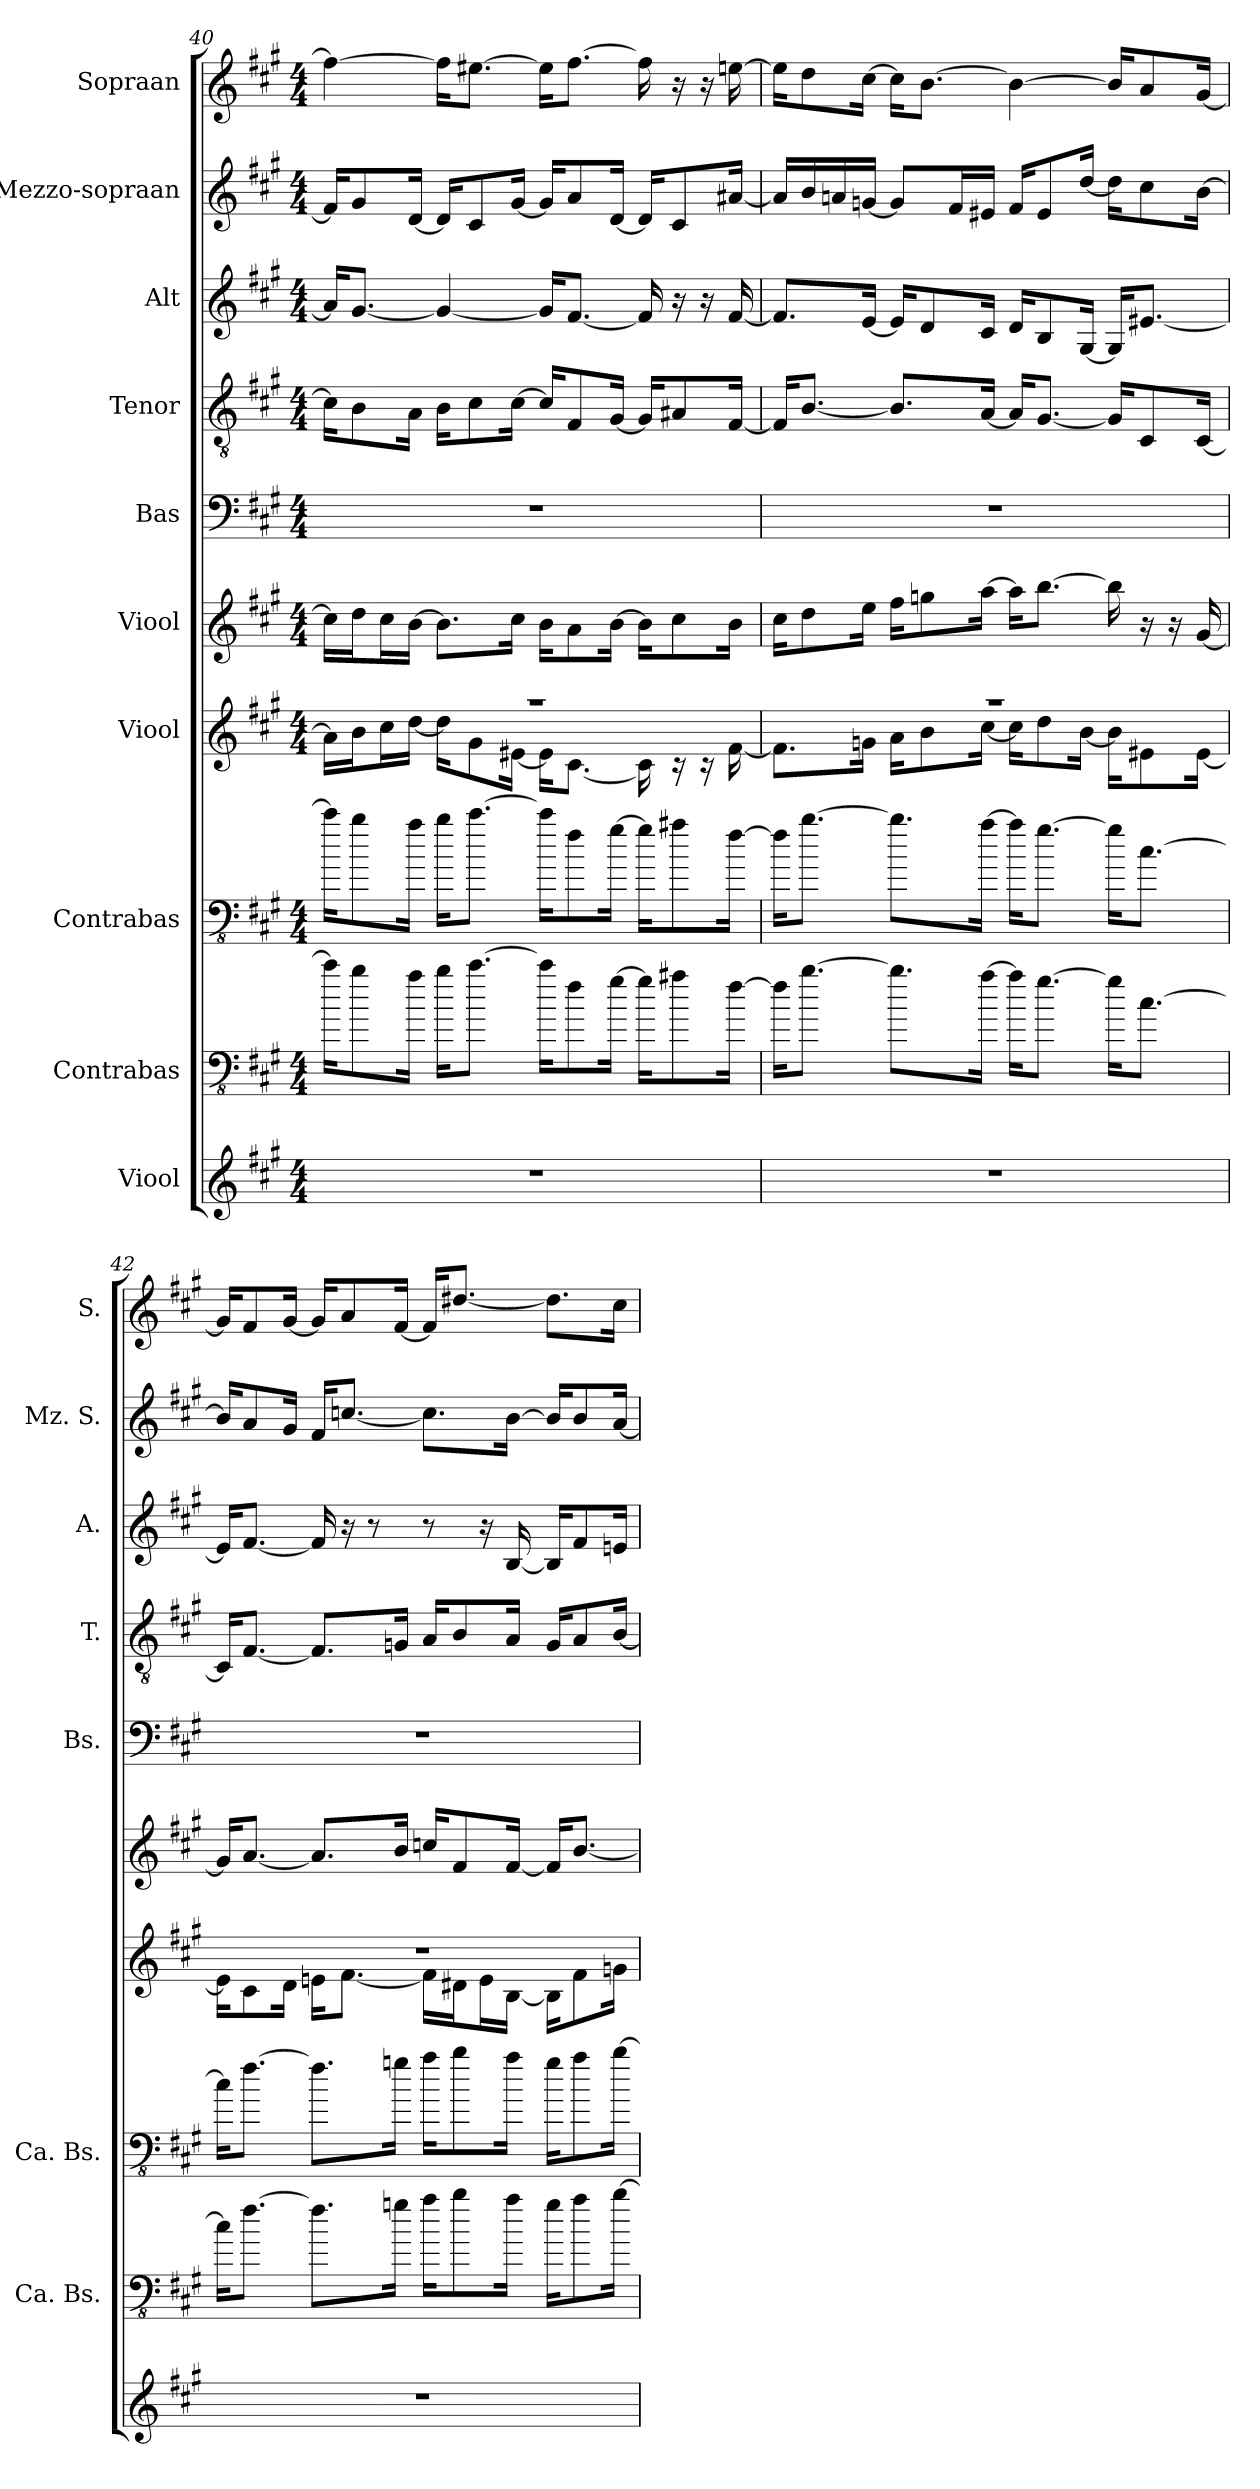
**kern	**kern	**kern	**kern	**kern	**kern	**kern	**kern	**kern	**kern
*part10	*part9	*part8	*part7	*part6	*part5	*part4	*part3	*part2	*part1
*staff10	*staff9	*staff8	*staff7	*staff6	*staff5	*staff4	*staff3	*staff2	*staff1
*I"Viool	*I"Contrabas	*I"Contrabas	*I"Viool	*I"Viool	*I"Bas	*I"Tenor	*I"Alt	*I"Mezzo-sopraan	*I"Sopraan
*	*I'Ca. Bs.	*I'Ca. Bs.	*	*	*I'Bs.	*I'T.	*I'A.	*I'Mz. S.	*I'S.
!!LO:PB:g=z
*clefG2	*clefFv4	*clefFv4	*clefG2	*clefG2	*clefF4	*clefGv2	*clefG2	*clefG2	*clefG2
*	*ITrd7c12	*ITrd7c12	*	*	*	*	*	*	*
*k[f#c#g#]	*k[f#c#g#]	*k[f#c#g#]	*k[f#c#g#]	*k[f#c#g#]	*k[f#c#g#]	*k[f#c#g#]	*k[f#c#g#]	*k[f#c#g#]	*k[f#c#g#]
*M4/4	*M4/4	*M4/4	*M4/4	*M4/4	*M4/4	*M4/4	*M4/4	*M4/4	*M4/4
=40	=40	=40	=40	=40	=40	=40	=40	=40	=40
*	*	*	*^	*	*	*	*	*	*
1r	16c#\KL]	16c#\KL]	1r	16a\LL]	16cc#\LL]	1r	16c#\KL]	16a/KL]	16f#/KL]	4ff#\_
.	8B\	8B\	.	16b\J	16dd\J	.	8B\	[8.g#/J	8g#/	.
.	.	.	.	16cc#\L	16cc#\L	.	.	.	.	.
.	16A\Jk	16A\Jk	.	[16dd\JJ	[16b\JJ	.	16A\Jk	.	[16d/Jk	.
.	16B\KL	16B\KL	.	16dd\KL]	8.b\L]	.	16B\KL	4g#/_	16d/KL]	16ff#\KL]
.	[8.c#\J	[8.c#\J	.	8g#\	.	.	8c#\	.	8c#/	[8.ee#X\J
.	.	.	.	[16e#X\Jk	16cc#\Jk	.	[16c#\Jk	.	[16g#/Jk	.
.	16c#\KL]	16c#\KL]	.	16e#\KL]	16b\KL	.	16c#/KL]	16g#/KL]	16g#/KL]	16ee#\KL]
.	8F#\	8F#\	.	[8.c#\J	8a\	.	8F#/	[8.f#/J	8a/	[8.ff#\J
.	[16G#\Jk	[16G#\Jk	.	.	[16b\Jk	.	[16G#/Jk	.	[16d/Jk	.
.	16G#\KL]	16G#\KL]	.	16c#\]	16b\KL]	.	16G#/KL]	16f#/]	16d/KL]	16ff#\]
.	8A#X\	8A#X\	.	16r	8cc#\	.	8A#X/	16r	8c#/	16r
.	.	.	.	16r	.	.	.	16r	.	16r
.	[16F#\Jk	[16F#\Jk	.	[16f#\	16b\Jk	.	[16F#/Jk	[16f#/	[16a#X/Jk	[16een\
=41	=41	=41	=41	=41	=41	=41	=41	=41	=41	=41
1r	16F#\KL]	16F#\KL]	1r	8.f#\L]	16cc#\KL	1r	16F#/KL]	8.f#/L]	16a#/LL]	16ee\KL]
.	[8.B\J	[8.B\J	.	.	8dd\	.	[8.B/J	.	16b/	8dd\
.	.	.	.	.	.	.	.	.	16an/	.
.	.	.	.	16gn\Jk	16ee\Jk	.	.	[16e/Jk	[16gn/JJ	[16cc#\Jk
.	8.B\L]	8.B\L]	.	16a\KL	16ff#\KL	.	8.B/L]	16e/KL]	8g/L]	16cc#\KL]
.	.	.	.	8b\	8ggn\	.	.	8d/	.	[8.b\J
.	.	.	.	.	.	.	.	.	16f#/L	.
.	[16A\Jk	[16A\Jk	.	[16cc#\Jk	[16aa\Jk	.	[16A/Jk	16c#/Jk	16e#X/JJ	.
.	16A\KL]	16A\KL]	.	16cc#\KL]	16aa\KL]	.	16A/KL]	16d/KL	16f#/KL	4b\_
.	[8.G#\J	[8.G#\J	.	8dd\	[8.bb\J	.	[8.G#/J	8B/	8e#/	.
.	.	.	.	[16b\Jk	.	.	.	[16G#/Jk	[16dd/Jk	.
.	16G#\KL]	16G#\KL]	.	16b\KL]	16bb\]	.	16G#/KL]	16G#/KL]	16dd\KL]	16b/KL]
.	[8.C#\J	[8.C#\J	.	8e#X\	16r	.	8C#/	[8.e#X/J	8cc#\	8a/
.	.	.	.	.	16r	.	.	.	.	.
.	.	.	.	[16e#\Jk	[16g#/	.	[16C#/Jk	.	[16b\Jk	[16g#/Jk
!!LO:LB:g=z
=42	=42	=42	=42	=42	=42	=42	=42	=42	=42	=42
1r	16C#\KL]	16C#\KL]	1r	16e#\KL]	16g#/KL]	1r	16C#/KL]	16e#/KL]	16b/KL]	16g#/KL]
.	[8.F#\J	[8.F#\J	.	8c#\	[8.a/J	.	[8.F#/J	[8.f#/J	8a/	8f#/
.	.	.	.	16d\Jk	.	.	.	.	16g#/Jk	[16g#/Jk
.	8.F#\L]	8.F#\L]	.	16en\KL	8.a/L]	.	8.F#/L]	16f#/]	16f#/KL	16g#/KL]
.	.	.	.	[8.f#\J	.	.	.	16r	[8.ccn/J	8a/
.	.	.	.	.	.	.	.	8r	.	.
.	16Gn\Jk	16Gn\Jk	.	.	16b/Jk	.	16Gn/Jk	.	.	[16f#/Jk
.	16A\KL	16A\KL	.	16f#\LL]	16ccn/KL	.	16A/KL	8r	8.cc\L]	16f#/KL]
.	8B\	8B\	.	16d#X\J	8f#/	.	8B/	.	.	[8.dd#X/J
.	.	.	.	16e\L	.	.	.	16r	.	.
.	16A\Jk	16A\Jk	.	[16B\JJ	[16f#/Jk	.	16A/Jk	[16B/	[16b\Jk	.
.	16G\KL	16G\KL	.	16B\KL]	16f#/KL]	.	16G/KL	16B/KL]	16b/KL]	8.dd#\L]
.	8A\	8A\	.	8f#\	[8.b/J	.	8A/	8f#/	8b/	.
.	[16B\Jk	[16B\Jk	.	16gn\Jk	.	.	[16B/Jk	16en/Jk	[16a/Jk	16cc#\Jk
*	*	*	*v	*v	*	*	*	*	*	*
=	=	=	=	=	=	=	=	=	=
*-	*-	*-	*-	*-	*-	*-	*-	*-	*-
